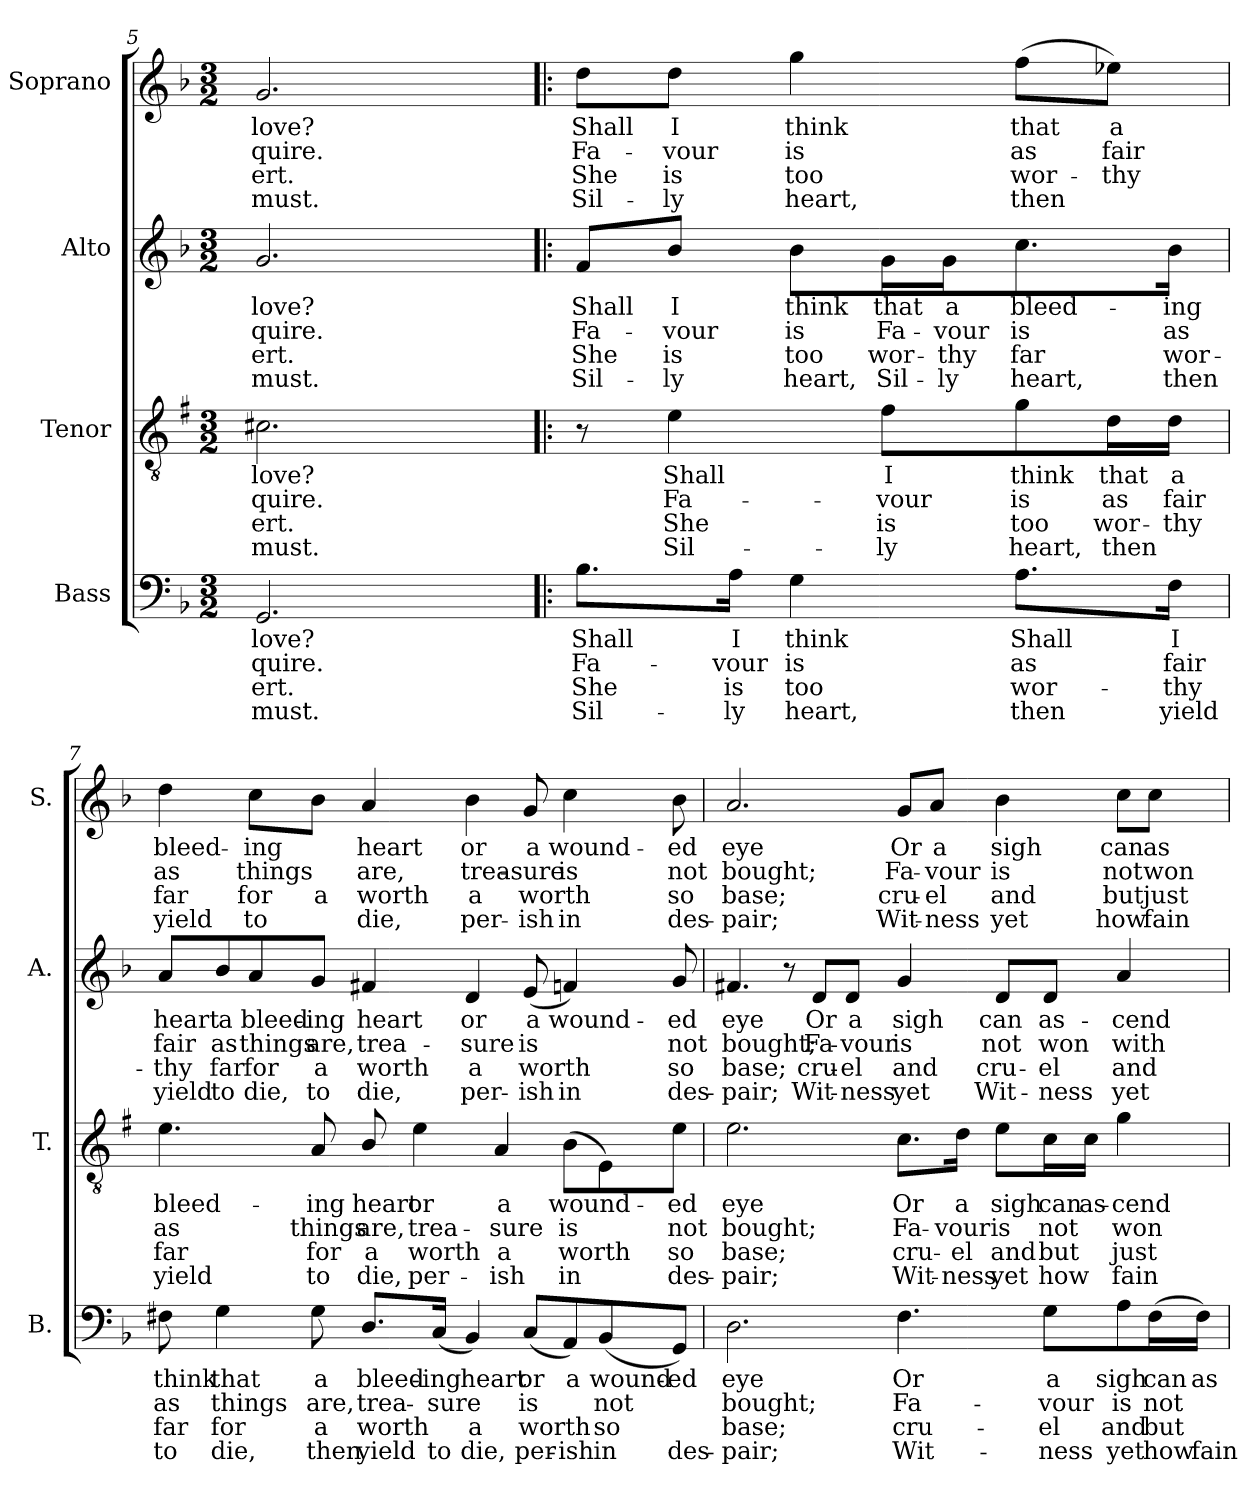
**kern	**text	**text	**text	**text	**kern	**text	**text	**text	**text	**kern	**text	**text	**text	**text	**kern	**text	**text	**text	**text
*part4	*part4	*part4	*part4	*part4	*part3	*part3	*part3	*part3	*part3	*part2	*part2	*part2	*part2	*part2	*part1	*part1	*part1	*part1	*part1
*staff4	*staff4	*staff4	*staff4	*staff4	*staff3	*staff3	*staff3	*staff3	*staff3	*staff2	*staff2	*staff2	*staff2	*staff2	*staff1	*staff1	*staff1	*staff1	*staff1
*I"Bass	*	*	*	*	*I"Tenor	*	*	*	*	*I"Alto	*	*	*	*	*I"Soprano	*	*	*	*
*I'B.	*	*	*	*	*I'T.	*	*	*	*	*I'A.	*	*	*	*	*I'S.	*	*	*	*
*clefF4	*	*	*	*	*clefGv2	*	*	*	*	*clefG2	*	*	*	*	*clefG2	*	*	*	*
*	*	*	*	*	*ITrd1c2	*	*	*	*	*	*	*	*	*	*	*	*	*	*
*k[b-]	*	*	*	*	*k[b-]	*	*	*	*	*k[b-]	*	*	*	*	*k[b-]	*	*	*	*
*F:	*	*	*	*	*F:	*	*	*	*	*F:	*	*	*	*	*F:	*	*	*	*
*M3/2	*	*	*	*	*M3/2	*	*	*	*	*M3/2	*	*	*	*	*M3/2	*	*	*	*
=5	=5	=5	=5	=5	=5	=5	=5	=5	=5	=5	=5	=5	=5	=5	=5	=5	=5	=5	=5
2.GG/	love?	-quire.	-ert.	must.	2.Bn\	love?	-quire.	-ert.	must.	2.g/	love?	-quire.	-ert.	must.	2.g/	love?	-quire.	-ert.	must.
!!LO:PB:g=z
=6!|:	=6!|:	=6!|:	=6!|:	=6!|:	=6!|:	=6!|:	=6!|:	=6!|:	=6!|:	=6!|:	=6!|:	=6!|:	=6!|:	=6!|:	=6!|:	=6!|:	=6!|:	=6!|:	=6!|:
8.B-\L	Shall	Fa-	She	Sil-	8r	.	.	.	.	8f/L	Shall	Fa-	She	Sil-	8dd\L	Shall	Fa-	She	Sil-
.	.	.	.	.	4d\	Shall	Fa-	She	Sil-	8b-/J	I	-vour	is	-ly	8dd\J	I	-vour	is	-ly
16A\Jk	I	-vour	is	-ly	.	.	.	.	.	.	.	.	.	.	.	.	.	.	.
4G\	think	is	too	heart,	.	.	.	.	.	8b-\L	think	is	too	heart,	4gg\	think	is	too	heart,
.	.	.	.	.	8e\L	I	-vour	is	-ly	16g\L	that	Fa-	wor-	Sil-	.	.	.	.	.
.	.	.	.	.	.	.	.	.	.	16g\J	a	-vour	-thy	-ly	.	.	.	.	.
8.A\L	Shall	as	wor-	then	8f\	think	is	too	heart,	8.cc\	bleed-	is	far	heart,	(8ff\L	that	as	wor-	then
.	.	.	.	.	16c\L	that	as	wor-	then	.	.	.	.	.	8ee-X\J)	a	fair	-thy	.
16F\Jk	I	fair	-thy	yield	16c\JJ	a	fair	-thy	.	16b-\Jk	-ing	as	wor-	then	.	.	.	.	.
=7	=7	=7	=7	=7	=7	=7	=7	=7	=7	=7	=7	=7	=7	=7	=7	=7	=7	=7	=7
8F#X\	think	as	far	to	4.d\	bleed-	as	far	yield	8a/L	heart	fair	-thy	yield	4dd\	bleed-	as	far	yield
4G\	that	things	for	die,	.	.	.	.	.	8b-/	a	as	far	to	.	.	.	.	.
.	.	.	.	.	.	.	.	.	.	8a/	bleed-	things	for	die,	8cc\L	-ing	things	for	to
8G\	a	are,	a	then	8G/	-ing	things	for	to	8g/J	-ing	are,	a	to	8b-\J	.	.	a	.
8.D/L	bleed-	trea-	worth	yield	8A/	heart	are,	a	die,	4f#X/	heart	trea-	worth	die,	4a/	heart	are,	worth	die,
.	.	.	.	.	4d\	or	trea-	worth	per-	.	.	.	.	.	.	.	.	.	.
(16C/Jk	-ing	-sure	.	to	.	.	.	.	.	.	.	.	.	.	.	.	.	.	.
4BB-/)	heart	.	a	die,	.	.	.	.	.	4d/	or	-sure	a	per-	4b-\	or	trea-	a	per-
.	.	.	.	.	4G/	a	-sure	a	-ish	.	.	.	.	.	.	.	.	.	.
(8C/L	or	is	worth	per-	.	.	.	.	.	(8e/	a	is	worth	-ish	8g/	a	-sure	worth	-ish
8AA/)	a	.	.	-ish	(8A\L	wound-	is	worth	in	4fn/)	wound-	.	.	in	4cc\	wound-	is	.	in
(8BB-/	wound-	not	so	in	8D\)	.	.	.	.	.	.	.	.	.	.	.	.	.	.
8GG/J)	-ed	.	.	des-	8d\J	-ed	not	so	des-	8g/	-ed	not	so	des-	8b-\	-ed	not	so	des-
!!LO:LB:g=z
=8	=8	=8	=8	=8	=8	=8	=8	=8	=8	=8	=8	=8	=8	=8	=8	=8	=8	=8	=8
2.D\	eye	bought;	base;	-pair;	2.d\	eye	bought;	base;	-pair;	4.f#X/	eye	bought;	base;	-pair;	2.a/	eye	bought;	base;	-pair;
.	.	.	.	.	.	.	.	.	.	8r	.	.	.	.	.	.	.	.	.
.	.	.	.	.	.	.	.	.	.	8d/L	Or	Fa-	cru-	Wit-	.	.	.	.	.
.	.	.	.	.	.	.	.	.	.	8d/J	a	-vour	-el	-ness	.	.	.	.	.
4.F\	Or	Fa-	cru-	Wit-	8.B-\L	Or	Fa-	cru-	Wit-	4g/	sigh	is	and	yet	8g/L	Or	Fa-	cru-	Wit-
.	.	.	.	.	.	.	.	.	.	.	.	.	.	.	8a/J	a	-vour	-el	-ness
.	.	.	.	.	16c\Jk	a	-vour	-el	-ness	.	.	.	.	.	.	.	.	.	.
.	.	.	.	.	8d\L	sigh	is	and	yet	8d/L	can	not	cru-	Wit-	4b-\	sigh	is	and	yet
8G\L	a	-vour	-el	-ness	16B-\L	can	not	but	how	8d/J	as-	won	-el	-ness	.	.	.	.	.
.	.	.	.	.	16B-\JJ	as-	.	.	.	.	.	.	.	.	.	.	.	.	.
8A\	sigh	is	and	yet	4f\	-cend	won	just	fain	4a/	-cend	with	and	yet	8cc\L	can	not	but	how
(16F\L	can	not	but	how	.	.	.	.	.	.	.	.	.	.	8cc\J	as-	won	just	fain
16F\JJ)	as-	.	.	fain	.	.	.	.	.	.	.	.	.	.	.	.	.	.	.
=	=	=	=	=	=	=	=	=	=	=	=	=	=	=	=	=	=	=	=
*-	*-	*-	*-	*-	*-	*-	*-	*-	*-	*-	*-	*-	*-	*-	*-	*-	*-	*-	*-
